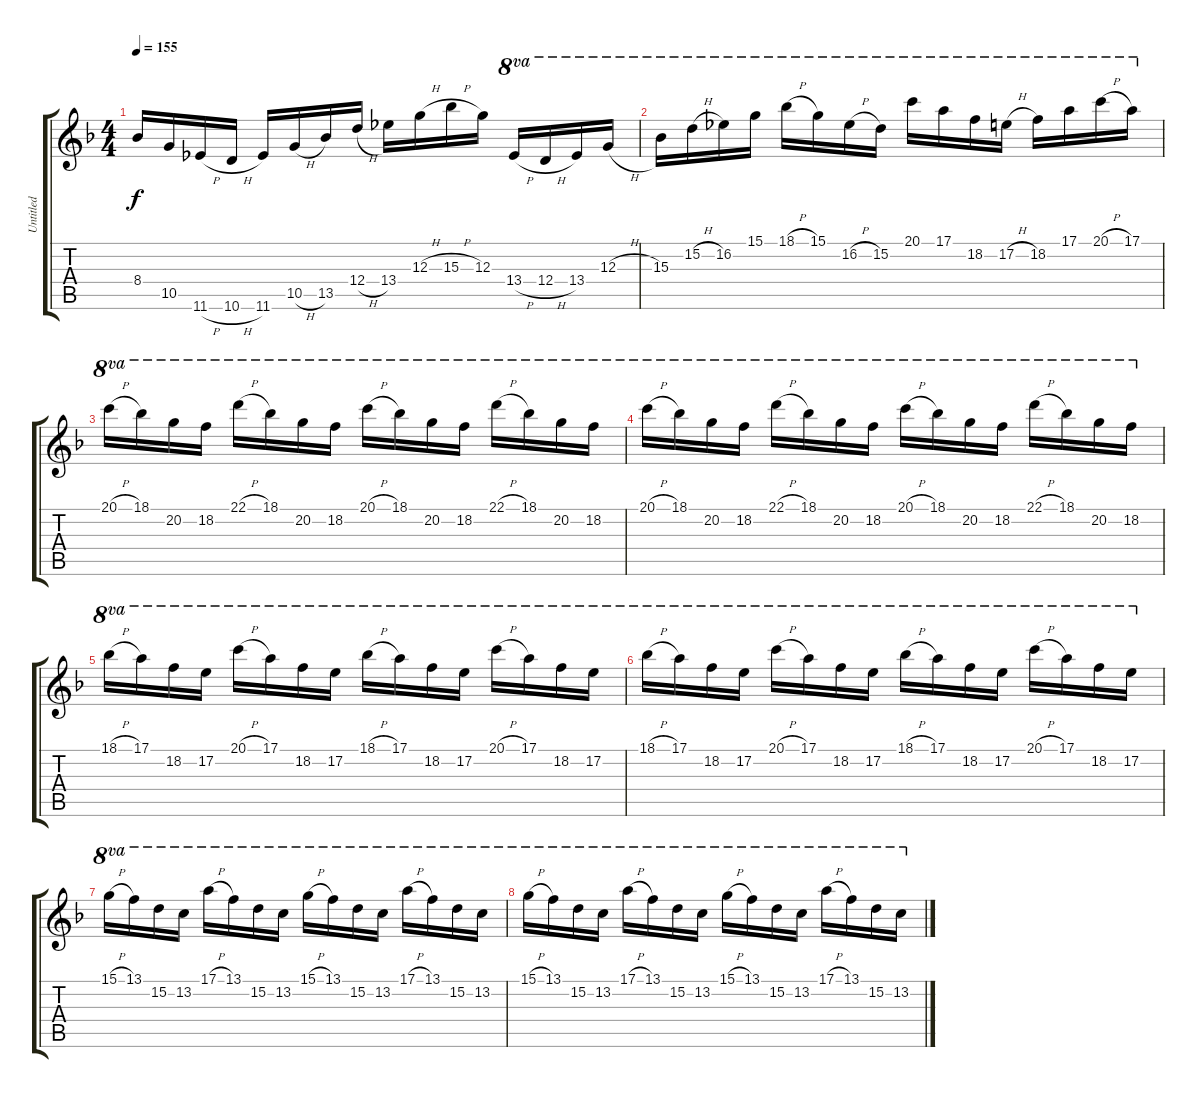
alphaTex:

\track ("Untitled" "Untitled") {instrument overdrivenguitar}
\staff {score tabs}
\tuning (E4 B3 G3 D3 A2 E2) {hide}
\ts (4 4)
\tempo 155
\clef g2
\ks f
8.4.16{dy f} 10.5.16 11.6{h}.16 10.6{h}.16 11.6.16 10.5{h}.16 13.5.16 12.4{h}.16 13.4.16 12.3{h}.16 15.3{h}.16 12.3.16 13.4{h}.16{ot 8va} 12.4{h}.16{ot 8va} 13.4.16{ot 8va} 12.3{h}.16{ot 8va} |
15.3.16{ot 8va} 15.2{h}.16{ot 8va} 16.2.16{ot 8va} 15.1.16{ot 8va} 18.1{h}.16{ot 8va} 15.1.16{ot 8va} 16.2{h}.16{ot 8va} 15.2.16{ot 8va} 20.1.16{ot 8va} 17.1.16{ot 8va} 18.2.16{ot 8va} 17.2{h}.16{ot 8va} 18.2.16{ot 8va} 17.1.16{ot 8va} 20.1{h}.16{ot 8va} 17.1.16{ot 8va} |
20.1{h}.16{ot 8va} 18.1.16{ot 8va} 20.2.16{ot 8va} 18.2.16{ot 8va} 22.1{h}.16{ot 8va} 18.1.16{ot 8va} 20.2.16{ot 8va} 18.2.16{ot 8va} 20.1{h}.16{ot 8va} 18.1.16{ot 8va} 20.2.16{ot 8va} 18.2.16{ot 8va} 22.1{h}.16{ot 8va} 18.1.16{ot 8va} 20.2.16{ot 8va} 18.2.16{ot 8va} |
20.1{h}.16{ot 8va} 18.1.16{ot 8va} 20.2.16{ot 8va} 18.2.16{ot 8va} 22.1{h}.16{ot 8va} 18.1.16{ot 8va} 20.2.16{ot 8va} 18.2.16{ot 8va} 20.1{h}.16{ot 8va} 18.1.16{ot 8va} 20.2.16{ot 8va} 18.2.16{ot 8va} 22.1{h}.16{ot 8va} 18.1.16{ot 8va} 20.2.16{ot 8va} 18.2.16{ot 8va} |
18.1{h}.16{ot 8va} 17.1.16{ot 8va} 18.2.16{ot 8va} 17.2.16{ot 8va} 20.1{h}.16{ot 8va} 17.1.16{ot 8va} 18.2.16{ot 8va} 17.2.16{ot 8va} 18.1{h}.16{ot 8va} 17.1.16{ot 8va} 18.2.16{ot 8va} 17.2.16{ot 8va} 20.1{h}.16{ot 8va} 17.1.16{ot 8va} 18.2.16{ot 8va} 17.2.16{ot 8va} |
18.1{h}.16{ot 8va} 17.1.16{ot 8va} 18.2.16{ot 8va} 17.2.16{ot 8va} 20.1{h}.16{ot 8va} 17.1.16{ot 8va} 18.2.16{ot 8va} 17.2.16{ot 8va} 18.1{h}.16{ot 8va} 17.1.16{ot 8va} 18.2.16{ot 8va} 17.2.16{ot 8va} 20.1{h}.16{ot 8va} 17.1.16{ot 8va} 18.2.16{ot 8va} 17.2.16{ot 8va} |
15.1{h}.16{ot 8va} 13.1.16{ot 8va} 15.2.16{ot 8va} 13.2.16{ot 8va} 17.1{h}.16{ot 8va} 13.1.16{ot 8va} 15.2.16{ot 8va} 13.2.16{ot 8va} 15.1{h}.16{ot 8va} 13.1.16{ot 8va} 15.2.16{ot 8va} 13.2.16{ot 8va} 17.1{h}.16{ot 8va} 13.1.16{ot 8va} 15.2.16{ot 8va} 13.2.16{ot 8va} |
15.1{h}.16{ot 8va} 13.1.16{ot 8va} 15.2.16{ot 8va} 13.2.16{ot 8va} 17.1{h}.16{ot 8va} 13.1.16{ot 8va} 15.2.16{ot 8va} 13.2.16{ot 8va} 15.1{h}.16{ot 8va} 13.1.16{ot 8va} 15.2.16{ot 8va} 13.2.16{ot 8va} 17.1{h}.16{ot 8va} 13.1.16{ot 8va} 15.2.16{ot 8va} 13.2.16{ot 8va}
